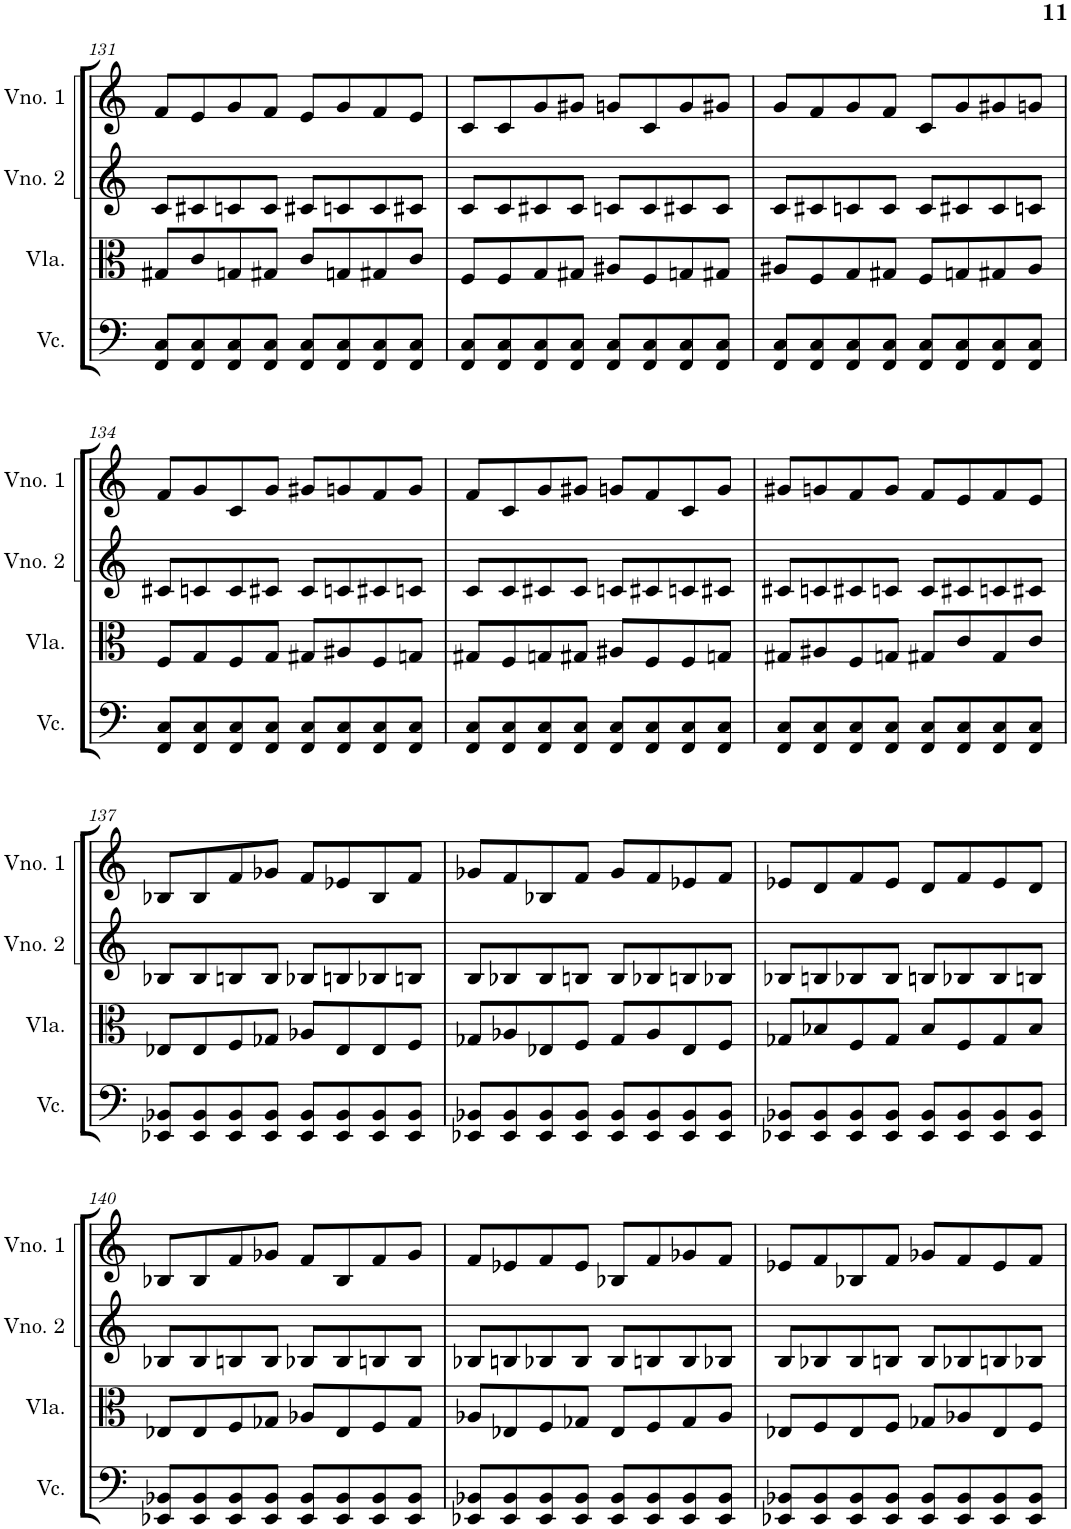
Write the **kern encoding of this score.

**kern	**kern	**kern	**kern
*part4	*part3	*part2	*part1
*staff4	*staff3	*staff2	*staff1
*I"Violoncelo	*I"Viola	*I"Violino 2	*I"Violino 1
*I'Vc.	*I'Vla.	*I'Vno. 2	*I'Vno. 1
!!LO:PB:g=z
*clefF4	*clefC3	*clefG2	*clefG2
*k[]	*k[]	*k[]	*k[]
*M4/4	*M4/4	*M4/4	*M4/4
=131	=131	=131	=131
8FF/ 8C/L	8G#X/L	8c/L	8f/L
8FF/ 8C/	8c/	8c#X/	8e/
8FF/ 8C/	8Gn/	8cn/	8g/
8FF/ 8C/J	8G#X/J	8c/J	8f/J
8FF/ 8C/L	8c/L	8c#X/L	8e/L
8FF/ 8C/	8Gn/	8cn/	8g/
8FF/ 8C/	8G#X/	8c/	8f/
8FF/ 8C/J	8c/J	8c#X/J	8e/J
=132	=132	=132	=132
8FF/ 8C/L	8F/L	8c/L	8c/L
8FF/ 8C/	8F/	8c/	8c/
8FF/ 8C/	8G/	8c#X/	8g/
8FF/ 8C/J	8G#X/J	8c#/J	8g#X/J
8FF/ 8C/L	8A#X/L	8cn/L	8gn/L
8FF/ 8C/	8F/	8c/	8c/
8FF/ 8C/	8Gn/	8c#X/	8g/
8FF/ 8C/J	8G#X/J	8c#/J	8g#X/J
=133	=133	=133	=133
8FF/ 8C/L	8A#X/L	8c/L	8g/L
8FF/ 8C/	8F/	8c#X/	8f/
8FF/ 8C/	8G/	8cn/	8g/
8FF/ 8C/J	8G#X/J	8c/J	8f/J
8FF/ 8C/L	8F/L	8c/L	8c/L
8FF/ 8C/	8Gn/	8c#X/	8g/
8FF/ 8C/	8G#X/	8c#/	8g#X/
8FF/ 8C/J	8A#/J	8cn/J	8gn/J
!!LO:LB:g=z
=134	=134	=134	=134
8FF/ 8C/L	8F/L	8c#X/L	8f/L
8FF/ 8C/	8G/	8cn/	8g/
8FF/ 8C/	8F/	8c/	8c/
8FF/ 8C/J	8G/J	8c#X/J	8g/J
8FF/ 8C/L	8G#X/L	8c#/L	8g#X/L
8FF/ 8C/	8A#X/	8cn/	8gn/
8FF/ 8C/	8F/	8c#X/	8f/
8FF/ 8C/J	8Gn/J	8cn/J	8g/J
=135	=135	=135	=135
8FF/ 8C/L	8G#X/L	8c/L	8f/L
8FF/ 8C/	8F/	8c/	8c/
8FF/ 8C/	8Gn/	8c#X/	8g/
8FF/ 8C/J	8G#X/J	8c#/J	8g#X/J
8FF/ 8C/L	8A#X/L	8cn/L	8gn/L
8FF/ 8C/	8F/	8c#X/	8f/
8FF/ 8C/	8F/	8cn/	8c/
8FF/ 8C/J	8Gn/J	8c#X/J	8g/J
=136	=136	=136	=136
8FF/ 8C/L	8G#X/L	8c#X/L	8g#X/L
8FF/ 8C/	8A#X/	8cn/	8gn/
8FF/ 8C/	8F/	8c#X/	8f/
8FF/ 8C/J	8Gn/J	8cn/J	8g/J
8FF/ 8C/L	8G#X/L	8c/L	8f/L
8FF/ 8C/	8c/	8c#X/	8e/
8FF/ 8C/	8G#/	8cn/	8f/
8FF/ 8C/J	8c/J	8c#X/J	8e/J
!!LO:LB:g=z
=137	=137	=137	=137
8EE-X/ 8BB-X/L	8E-X/L	8B-X/L	8B-X/L
8EE-/ 8BB-/	8E-/	8B-/	8B-/
8EE-/ 8BB-/	8F/	8Bn/	8f/
8EE-/ 8BB-/J	8G-X/J	8B/J	8g-X/J
8EE-/ 8BB-/L	8A-X/L	8B-X/L	8f/L
8EE-/ 8BB-/	8E-/	8Bn/	8e-X/
8EE-/ 8BB-/	8E-/	8B-X/	8B-/
8EE-/ 8BB-/J	8F/J	8Bn/J	8f/J
=138	=138	=138	=138
8EE-X/ 8BB-X/L	8G-X/L	8B/L	8g-X/L
8EE-/ 8BB-/	8A-X/	8B-X/	8f/
8EE-/ 8BB-/	8E-X/	8B-/	8B-X/
8EE-/ 8BB-/J	8F/J	8Bn/J	8f/J
8EE-/ 8BB-/L	8G-/L	8B/L	8g-/L
8EE-/ 8BB-/	8A-/	8B-X/	8f/
8EE-/ 8BB-/	8E-/	8Bn/	8e-X/
8EE-/ 8BB-/J	8F/J	8B-X/J	8f/J
=139	=139	=139	=139
8EE-X/ 8BB-X/L	8G-X/L	8B-X/L	8e-X/L
8EE-/ 8BB-/	8B-X/	8Bn/	8d/
8EE-/ 8BB-/	8F/	8B-X/	8f/
8EE-/ 8BB-/J	8G-/J	8B-/J	8e-/J
8EE-/ 8BB-/L	8B-/L	8Bn/L	8d/L
8EE-/ 8BB-/	8F/	8B-X/	8f/
8EE-/ 8BB-/	8G-/	8B-/	8e-/
8EE-/ 8BB-/J	8B-/J	8Bn/J	8d/J
!!LO:LB:g=z
=140	=140	=140	=140
8EE-X/ 8BB-X/L	8E-X/L	8B-X/L	8B-X/L
8EE-/ 8BB-/	8E-/	8B-/	8B-/
8EE-/ 8BB-/	8F/	8Bn/	8f/
8EE-/ 8BB-/J	8G-X/J	8B/J	8g-X/J
8EE-/ 8BB-/L	8A-X/L	8B-X/L	8f/L
8EE-/ 8BB-/	8E-/	8B-/	8B-/
8EE-/ 8BB-/	8F/	8Bn/	8f/
8EE-/ 8BB-/J	8G-/J	8B/J	8g-/J
=141	=141	=141	=141
8EE-X/ 8BB-X/L	8A-X/L	8B-X/L	8f/L
8EE-/ 8BB-/	8E-X/	8Bn/	8e-X/
8EE-/ 8BB-/	8F/	8B-X/	8f/
8EE-/ 8BB-/J	8G-X/J	8B-/J	8e-/J
8EE-/ 8BB-/L	8E-/L	8B-/L	8B-X/L
8EE-/ 8BB-/	8F/	8Bn/	8f/
8EE-/ 8BB-/	8G-/	8B/	8g-X/
8EE-/ 8BB-/J	8A-/J	8B-X/J	8f/J
=142	=142	=142	=142
8EE-X/ 8BB-X/L	8E-X/L	8B/L	8e-X/L
8EE-/ 8BB-/	8F/	8B-X/	8f/
8EE-/ 8BB-/	8E-/	8B-/	8B-X/
8EE-/ 8BB-/J	8F/J	8Bn/J	8f/J
8EE-/ 8BB-/L	8G-X/L	8B/L	8g-X/L
8EE-/ 8BB-/	8A-X/	8B-X/	8f/
8EE-/ 8BB-/	8E-/	8Bn/	8e-/
8EE-/ 8BB-/J	8F/J	8B-X/J	8f/J
=	=	=	=
*-	*-	*-	*-
